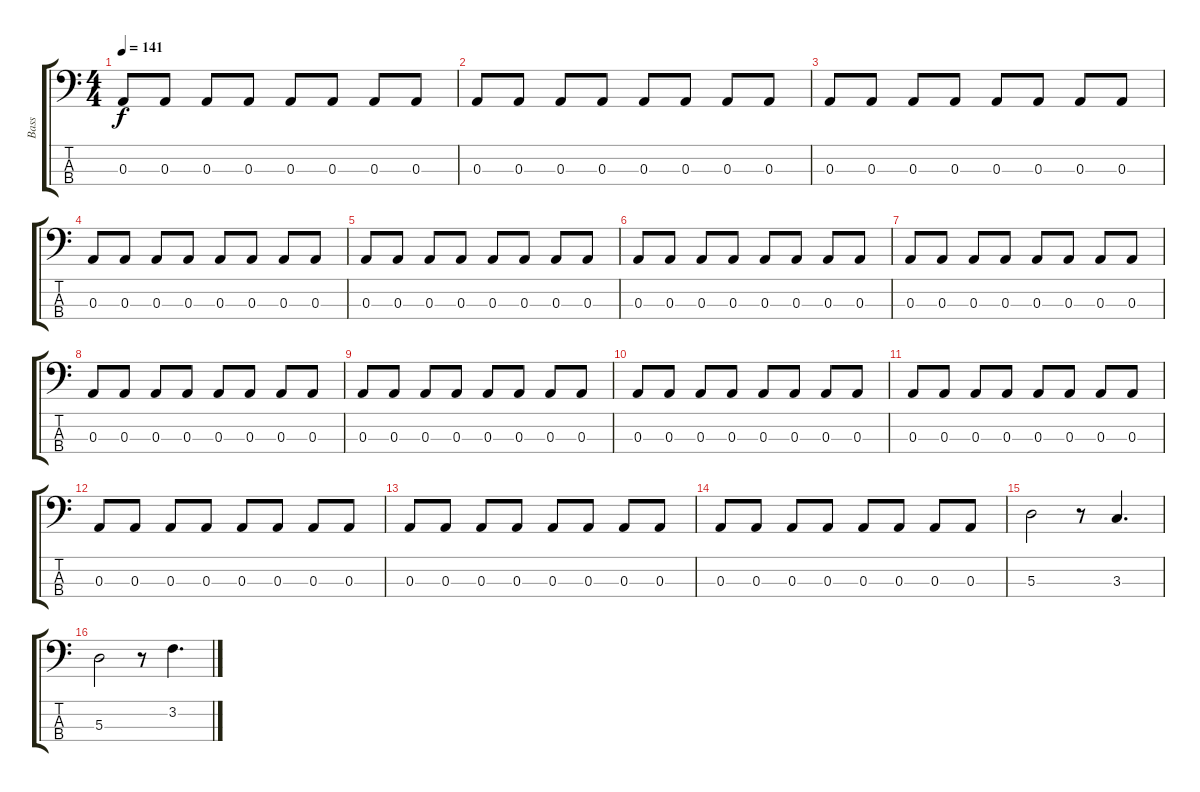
\track ("Bass" "Bass") {instrument electricbassfinger}
\staff {score tabs}
\tuning (G2 D2 A1 E1) {hide}
\ts (4 4)
\tempo 141
\clef f4
\ks c
0.3.8{dy f} 0.3.8 0.3.8 0.3.8 0.3.8 0.3.8 0.3.8 0.3.8 |
0.3.8 0.3.8 0.3.8 0.3.8 0.3.8 0.3.8 0.3.8 0.3.8 |
0.3.8 0.3.8 0.3.8 0.3.8 0.3.8 0.3.8 0.3.8 0.3.8 |
0.3.8 0.3.8 0.3.8 0.3.8 0.3.8 0.3.8 0.3.8 0.3.8 |
0.3.8 0.3.8 0.3.8 0.3.8 0.3.8 0.3.8 0.3.8 0.3.8 |
0.3.8 0.3.8 0.3.8 0.3.8 0.3.8 0.3.8 0.3.8 0.3.8 |
0.3.8 0.3.8 0.3.8 0.3.8 0.3.8 0.3.8 0.3.8 0.3.8 |
0.3.8 0.3.8 0.3.8 0.3.8 0.3.8 0.3.8 0.3.8 0.3.8 |
0.3.8 0.3.8 0.3.8 0.3.8 0.3.8 0.3.8 0.3.8 0.3.8 |
0.3.8 0.3.8 0.3.8 0.3.8 0.3.8 0.3.8 0.3.8 0.3.8 |
0.3.8 0.3.8 0.3.8 0.3.8 0.3.8 0.3.8 0.3.8 0.3.8 |
0.3.8 0.3.8 0.3.8 0.3.8 0.3.8 0.3.8 0.3.8 0.3.8 |
0.3.8 0.3.8 0.3.8 0.3.8 0.3.8 0.3.8 0.3.8 0.3.8 |
0.3.8 0.3.8 0.3.8 0.3.8 0.3.8 0.3.8 0.3.8 0.3.8 |
5.3.2 r.8 3.3.4{d} |
5.3.2 r.8 3.2.4{d}
